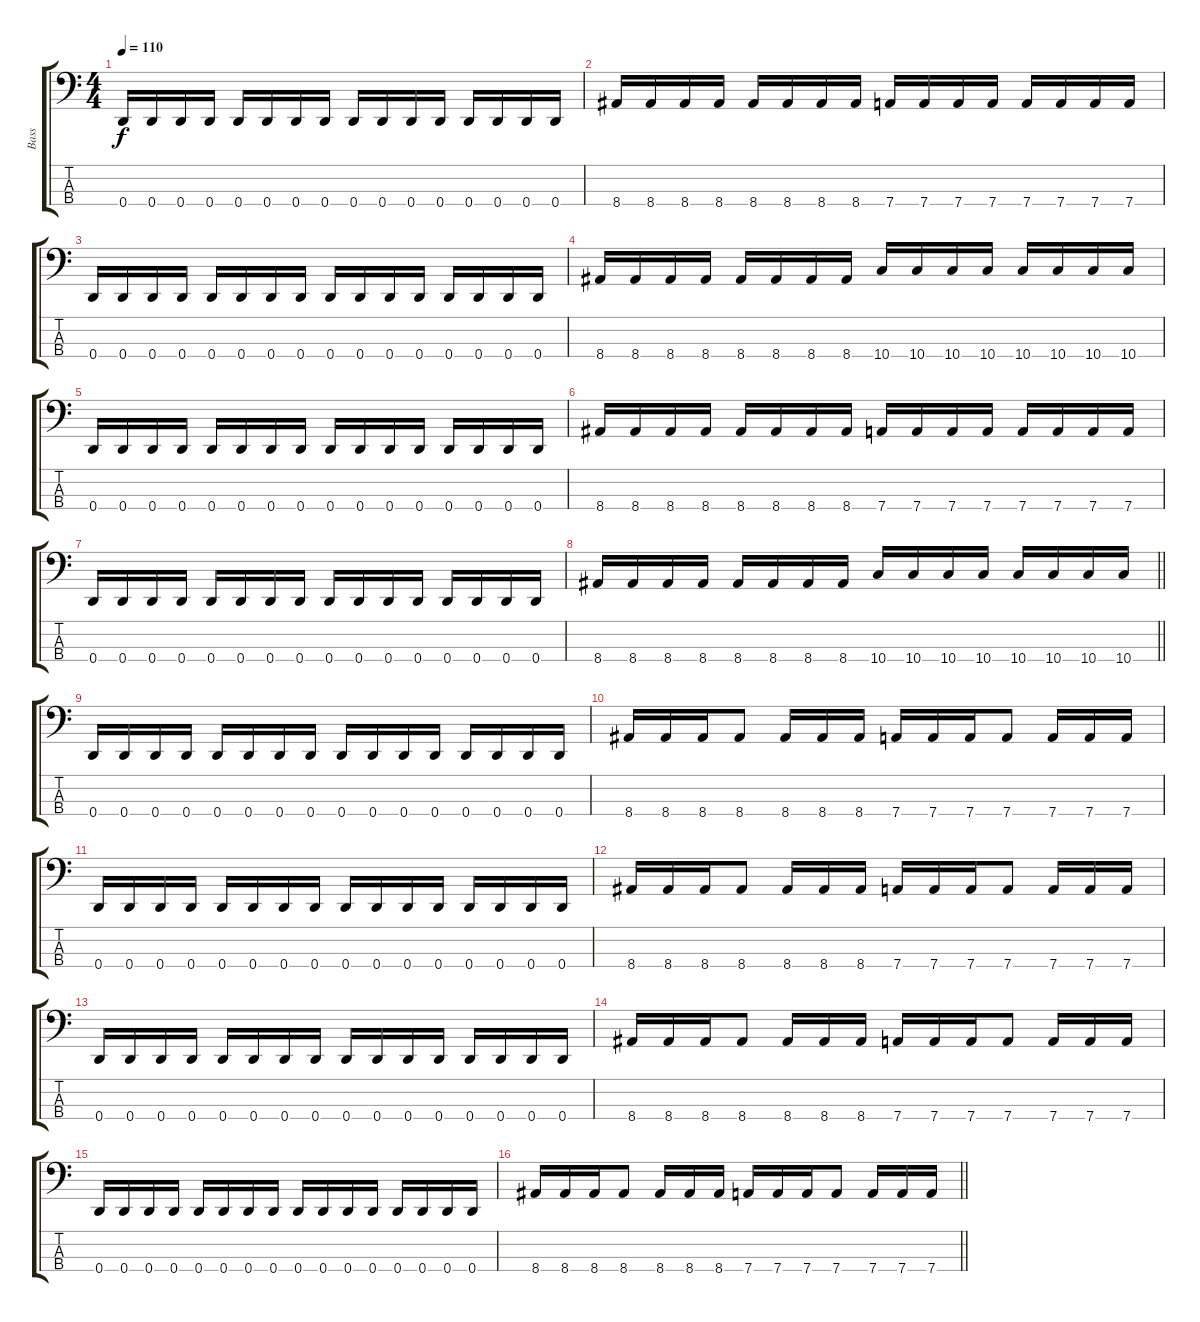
\track ("Bass" "Bass") {instrument electricbassfinger}
\staff {score tabs}
\tuning (F2 C2 G1 D1) {hide}
\ts (4 4)
\section ("" "")
\tempo 110
\clef f4
\ks c
0.4.16{dy f} 0.4.16 0.4.16 0.4.16 0.4.16 0.4.16 0.4.16 0.4.16 0.4.16 0.4.16 0.4.16 0.4.16 0.4.16 0.4.16 0.4.16 0.4.16 |
8.4.16 8.4.16 8.4.16 8.4.16 8.4.16 8.4.16 8.4.16 8.4.16 7.4.16 7.4.16 7.4.16 7.4.16 7.4.16 7.4.16 7.4.16 7.4.16 |
0.4.16 0.4.16 0.4.16 0.4.16 0.4.16 0.4.16 0.4.16 0.4.16 0.4.16 0.4.16 0.4.16 0.4.16 0.4.16 0.4.16 0.4.16 0.4.16 |
8.4.16 8.4.16 8.4.16 8.4.16 8.4.16 8.4.16 8.4.16 8.4.16 10.4.16 10.4.16 10.4.16 10.4.16 10.4.16 10.4.16 10.4.16 10.4.16 |
0.4.16 0.4.16 0.4.16 0.4.16 0.4.16 0.4.16 0.4.16 0.4.16 0.4.16 0.4.16 0.4.16 0.4.16 0.4.16 0.4.16 0.4.16 0.4.16 |
8.4.16 8.4.16 8.4.16 8.4.16 8.4.16 8.4.16 8.4.16 8.4.16 7.4.16 7.4.16 7.4.16 7.4.16 7.4.16 7.4.16 7.4.16 7.4.16 |
0.4.16 0.4.16 0.4.16 0.4.16 0.4.16 0.4.16 0.4.16 0.4.16 0.4.16 0.4.16 0.4.16 0.4.16 0.4.16 0.4.16 0.4.16 0.4.16 |
\barLineRight lightlight
8.4.16 8.4.16 8.4.16 8.4.16 8.4.16 8.4.16 8.4.16 8.4.16 10.4.16 10.4.16 10.4.16 10.4.16 10.4.16 10.4.16 10.4.16 10.4.16 |
\section ("" "")
0.4.16 0.4.16 0.4.16 0.4.16 0.4.16 0.4.16 0.4.16 0.4.16 0.4.16 0.4.16 0.4.16 0.4.16 0.4.16 0.4.16 0.4.16 0.4.16 |
8.4.16 8.4.16 8.4.16 8.4.8 8.4.16 8.4.16 8.4.16 7.4.16 7.4.16 7.4.16 7.4.8 7.4.16 7.4.16 7.4.16 |
0.4.16 0.4.16 0.4.16 0.4.16 0.4.16 0.4.16 0.4.16 0.4.16 0.4.16 0.4.16 0.4.16 0.4.16 0.4.16 0.4.16 0.4.16 0.4.16 |
8.4.16 8.4.16 8.4.16 8.4.8 8.4.16 8.4.16 8.4.16 7.4.16 7.4.16 7.4.16 7.4.8 7.4.16 7.4.16 7.4.16 |
0.4.16 0.4.16 0.4.16 0.4.16 0.4.16 0.4.16 0.4.16 0.4.16 0.4.16 0.4.16 0.4.16 0.4.16 0.4.16 0.4.16 0.4.16 0.4.16 |
8.4.16 8.4.16 8.4.16 8.4.8 8.4.16 8.4.16 8.4.16 7.4.16 7.4.16 7.4.16 7.4.8 7.4.16 7.4.16 7.4.16 |
0.4.16 0.4.16 0.4.16 0.4.16 0.4.16 0.4.16 0.4.16 0.4.16 0.4.16 0.4.16 0.4.16 0.4.16 0.4.16 0.4.16 0.4.16 0.4.16 |
\barLineRight lightlight
8.4.16 8.4.16 8.4.16 8.4.8 8.4.16 8.4.16 8.4.16 7.4.16 7.4.16 7.4.16 7.4.8 7.4.16 7.4.16 7.4.16
